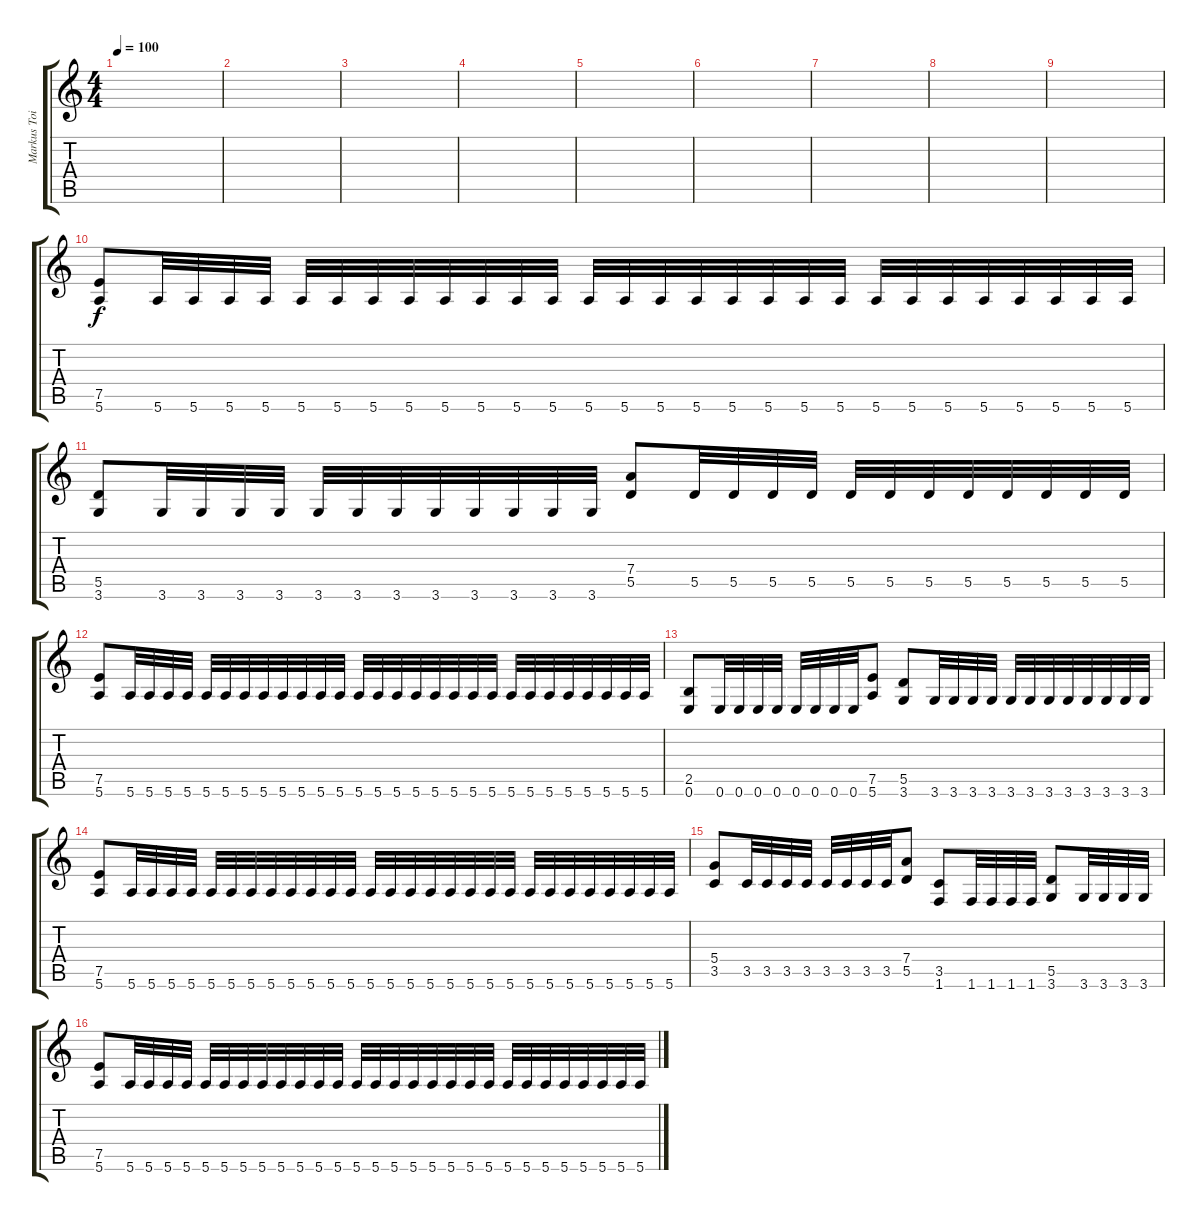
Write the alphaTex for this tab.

\track ("Markus Toivonen" "Markus Toi") {instrument overdrivenguitar}
\staff {score tabs}
\tuning (E4 B3 G3 D3 A2 E2) {hide}
\ts (4 4)
\tempo 100
\clef g2
\ks c
|
|
|
|
|
|
|
|
|
(7.5 5.6).8{volume 14} 5.6.32 5.6.32 5.6.32 5.6.32 5.6.32 5.6.32 5.6.32 5.6.32 5.6.32 5.6.32 5.6.32 5.6.32 5.6.32 5.6.32 5.6.32 5.6.32 5.6.32 5.6.32 5.6.32 5.6.32 5.6.32 5.6.32 5.6.32 5.6.32 5.6.32 5.6.32 5.6.32 5.6.32 |
(5.5 3.6).8 3.6.32 3.6.32 3.6.32 3.6.32 3.6.32 3.6.32 3.6.32 3.6.32 3.6.32 3.6.32 3.6.32 3.6.32 (7.4 5.5).8 5.5.32 5.5.32 5.5.32 5.5.32 5.5.32 5.5.32 5.5.32 5.5.32 5.5.32 5.5.32 5.5.32 5.5.32 |
(7.5 5.6).8 5.6.32 5.6.32 5.6.32 5.6.32 5.6.32 5.6.32 5.6.32 5.6.32 5.6.32 5.6.32 5.6.32 5.6.32 5.6.32 5.6.32 5.6.32 5.6.32 5.6.32 5.6.32 5.6.32 5.6.32 5.6.32 5.6.32 5.6.32 5.6.32 5.6.32 5.6.32 5.6.32 5.6.32 |
(2.5 0.6).8 0.6.32 0.6.32 0.6.32 0.6.32 0.6.32 0.6.32 0.6.32 0.6.32 (7.5 5.6).8 (5.5 3.6).8 3.6.32 3.6.32 3.6.32 3.6.32 3.6.32 3.6.32 3.6.32 3.6.32 3.6.32 3.6.32 3.6.32 3.6.32 |
(7.5 5.6).8 5.6.32 5.6.32 5.6.32 5.6.32 5.6.32 5.6.32 5.6.32 5.6.32 5.6.32 5.6.32 5.6.32 5.6.32 5.6.32 5.6.32 5.6.32 5.6.32 5.6.32 5.6.32 5.6.32 5.6.32 5.6.32 5.6.32 5.6.32 5.6.32 5.6.32 5.6.32 5.6.32 5.6.32 |
(5.4 3.5).8 3.5.32 3.5.32 3.5.32 3.5.32 3.5.32 3.5.32 3.5.32 3.5.32 (7.4 5.5).8 (3.5 1.6).8 1.6.32 1.6.32 1.6.32 1.6.32 (5.5 3.6).8 3.6.32 3.6.32 3.6.32 3.6.32 |
(7.5 5.6).8 5.6.32 5.6.32 5.6.32 5.6.32 5.6.32 5.6.32 5.6.32 5.6.32 5.6.32 5.6.32 5.6.32 5.6.32 5.6.32 5.6.32 5.6.32 5.6.32 5.6.32 5.6.32 5.6.32 5.6.32 5.6.32 5.6.32 5.6.32 5.6.32 5.6.32 5.6.32 5.6.32 5.6.32
